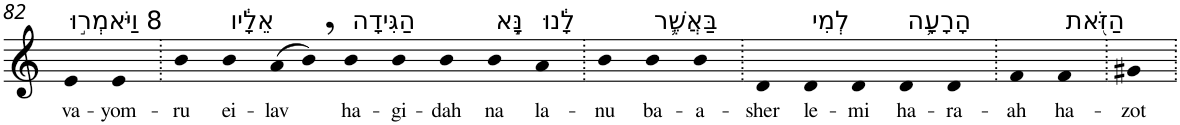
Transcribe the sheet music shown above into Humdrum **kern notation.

**kern	**text
*part1	*part1
*staff1	*staff1
*I"Piano	*
*I'Pno	*
!!LO:PB:g=z
*clefG2	*
*k[]	*
=82	=82
!LO:TX:a:t=8 וַיֹּאמְר֣וּ	!
!	!LO:LY:b
4e	va-
!	!LO:LY:b
4e	-yom-
=83.	=83.
!	!LO:LY:b
4b	-ru
!LO:TX:a:t=אֵלָ֔יו	!
!	!LO:LY:b
4b	ei-
!	!LO:LY:b
(>8a	-lav
8b,)	.
!LO:TX:a:t=הַגִּידָה	!
!	!LO:LY:b
4b	ha-
!	!LO:LY:b
4b	-gi-
!	!LO:LY:b
4b	-dah
!LO:TX:a:t=נָּ֣א	!
!	!LO:LY:b
4b	na
!LO:TX:a:t=לָ֔נוּ	!
!	!LO:LY:b
4a	la-
=84.	=84.
!	!LO:LY:b
4b	-nu
!LO:TX:a:t=בַּאֲשֶׁ֛ר	!
!	!LO:LY:b
4b	ba-
!	!LO:LY:b
4b	-a-
=85.	=85.
!	!LO:LY:b
4d	-sher
!LO:TX:a:t=לְמִי	!
!	!LO:LY:b
4d	le-
!	!LO:LY:b
4d	-mi
!LO:TX:a:t=הָרָעָ֥ה	!
!	!LO:LY:b
4d	ha-
!	!LO:LY:b
4d	-ra-
=86.	=86.
!	!LO:LY:b
4f	-ah
!LO:TX:a:t=הַזֹּ֖את	!
!	!LO:LY:b
4f	ha-
=87.	=87.
!	!LO:LY:b
4g#X	-zot
=.	=.
*-	*-
